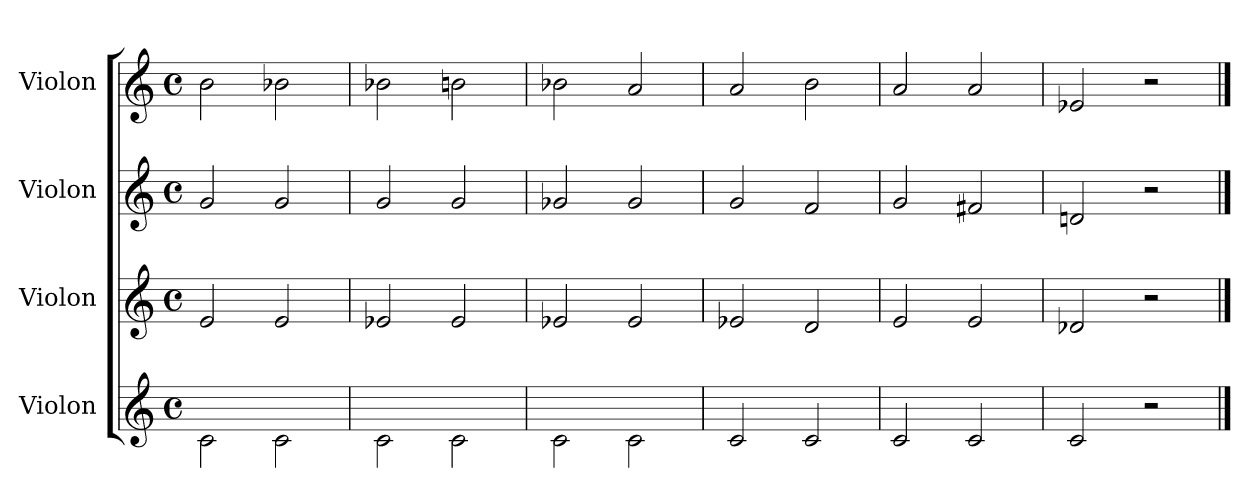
**kern	**kern	**kern	**kern
*part4	*part3	*part2	*part1
*staff4	*staff3	*staff2	*staff1
*I"Violon	*I"Violon	*I"Violon	*I"Violon
*I'Vln.	*I'Vln.	*I'Vln.	*I'Vln.
*clefG2	*clefG2	*clefG2	*clefG2
*k[]	*k[]	*k[]	*k[]
*M4/4	*M4/4	*M4/4	*M4/4
*met(c)	*met(c)	*met(c)	*met(c)
*MM60	*MM60	*MM60	*MM60
=1	=1	=1	=1
2c\	2e/	2g/	2b\
2c\	2e/	2g/	2b-X\
=2	=2	=2	=2
2c\	2e-X/	2g/	2b-X\
2c\	2e-/	2g/	2bn\
=3	=3	=3	=3
2c\	2e-X/	2g-X/	2b-X\
2c\	2e-/	2g-/	2a/
=4	=4	=4	=4
2c/	2e-X/	2g/	2a/
2c/	2d/	2f/	2b\
=5	=5	=5	=5
2c/	2e/	2g/	2a/
2c/	2e/	2f#X/	2a/
=6	=6	=6	=6
2c/	2d-X/	2dn/	2e-X/
2r	2r	2r	2r
==	==	==	==
*-	*-	*-	*-
